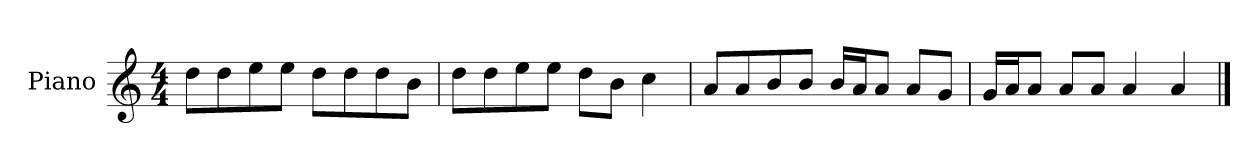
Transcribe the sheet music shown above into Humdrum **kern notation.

**kern
*part1
*staff1
*I"Piano
*I'P-no
*clefG2
*k[]
*M4/4
*MM90
=1
8dd\L
8dd\
8ee\
8ee\J
8dd\L
8dd\
8dd\
8b\J
=2
8dd\L
8dd\
8ee\
8ee\J
8dd\L
8b\J
4cc\
=3
8a/L
8a/
8b/
8b/J
16b/LL
16a/J
8a/J
8a/L
8g/J
=4
16g/LL
16a/J
8a/J
8a/L
8a/J
4a/
4a/
==
*-
